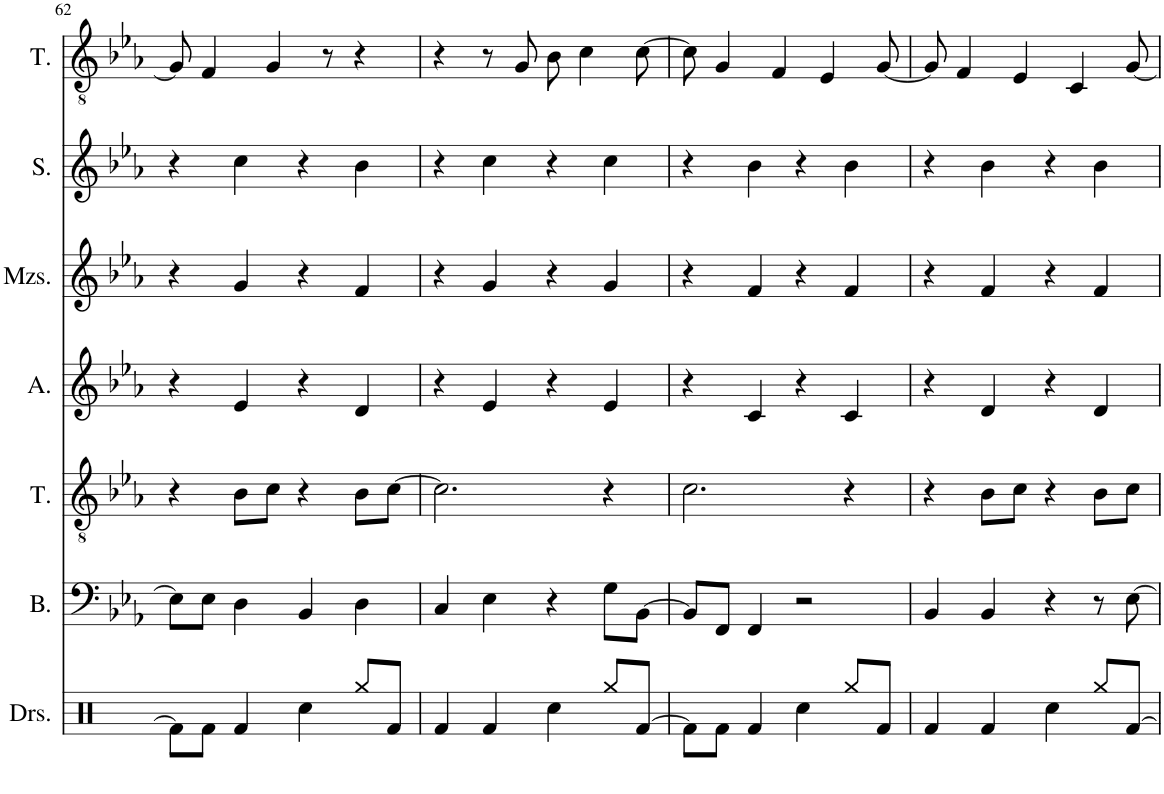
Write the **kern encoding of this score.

**kern	**kern	**kern	**kern	**kern	**kern	**kern
*part7	*part6	*part5	*part4	*part3	*part2	*part1
*staff7	*staff6	*staff5	*staff4	*staff3	*staff2	*staff1
*I"Drumset	*I"Bass	*I"Tenor	*I"Alto	*I"Mezzo-soprano	*I"Soprano	*I"Tenor
*I'Drs.	*I'B.	*I'T.	*I'A.	*I'Mzs.	*I'S.	*I'T.
!!LO:PB:g=z
*clefX	*clefF4	*clefGv2	*clefG2	*clefG2	*clefG2	*clefGv2
*k[]	*k[b-e-a-]	*k[b-e-a-]	*k[b-e-a-]	*k[b-e-a-]	*k[b-e-a-]	*k[b-e-a-]
*M2/2	*M2/2	*M2/2	*M2/2	*M2/2	*M2/2	*M2/2
*met(c|)	*met(c|)	*met(c|)	*met(c|)	*met(c|)	*met(c|)	*met(c|)
=62	=62	=62	=62	=62	=62	=62
8Rf\L]	8E-\L]	4r	4r	4r	4r	8G/]
8Rf\J	8E-\J	.	.	.	.	4F/
4Rf/	4D\	8B-\L	4e-/	4g/	4cc\	.
.	.	8c\J	.	.	.	4G/
4Rcc\	4BB-/	4r	4r	4r	4r	.
.	.	.	.	.	.	8r
8Rgg/L	4D\	8B-\L	4d/	4f/	4b-\	4r
8Rf/J	.	[8c\J	.	.	.	.
=63	=63	=63	=63	=63	=63	=63
4Rf/	4C/	2.c\]	4r	4r	4r	4r
4Rf/	4E-\	.	4e-/	4g/	4cc\	8r
.	.	.	.	.	.	8G/
4Rcc\	4r	.	4r	4r	4r	8B-\
.	.	.	.	.	.	4c\
8Rgg/L	8G\L	4r	4e-/	4g/	4cc\	.
[8Rf/J	[8BB-\J	.	.	.	.	[8c\
=64	=64	=64	=64	=64	=64	=64
8Rf\L]	8BB-/L]	2.c\	4r	4r	4r	8c\]
8Rf\J	8FF/J	.	.	.	.	4G/
4Rf/	4FF/	.	4c/	4f/	4b-\	.
.	.	.	.	.	.	4F/
4Rcc\	2r	.	4r	4r	4r	.
.	.	.	.	.	.	4E-/
8Rgg/L	.	4r	4c/	4f/	4b-\	.
8Rf/J	.	.	.	.	.	[8G/
=65	=65	=65	=65	=65	=65	=65
4Rf/	4BB-/	4r	4r	4r	4r	8G/]
.	.	.	.	.	.	4F/
4Rf/	4BB-/	8B-\L	4d/	4f/	4b-\	.
.	.	8c\J	.	.	.	4E-/
4Rcc\	4r	4r	4r	4r	4r	.
.	.	.	.	.	.	4C/
8Rgg/L	8r	8B-\L	4d/	4f/	4b-\	.
[8Rf/J	[8E-\	8c\J	.	.	.	[8G/
=	=	=	=	=	=	=
*-	*-	*-	*-	*-	*-	*-
